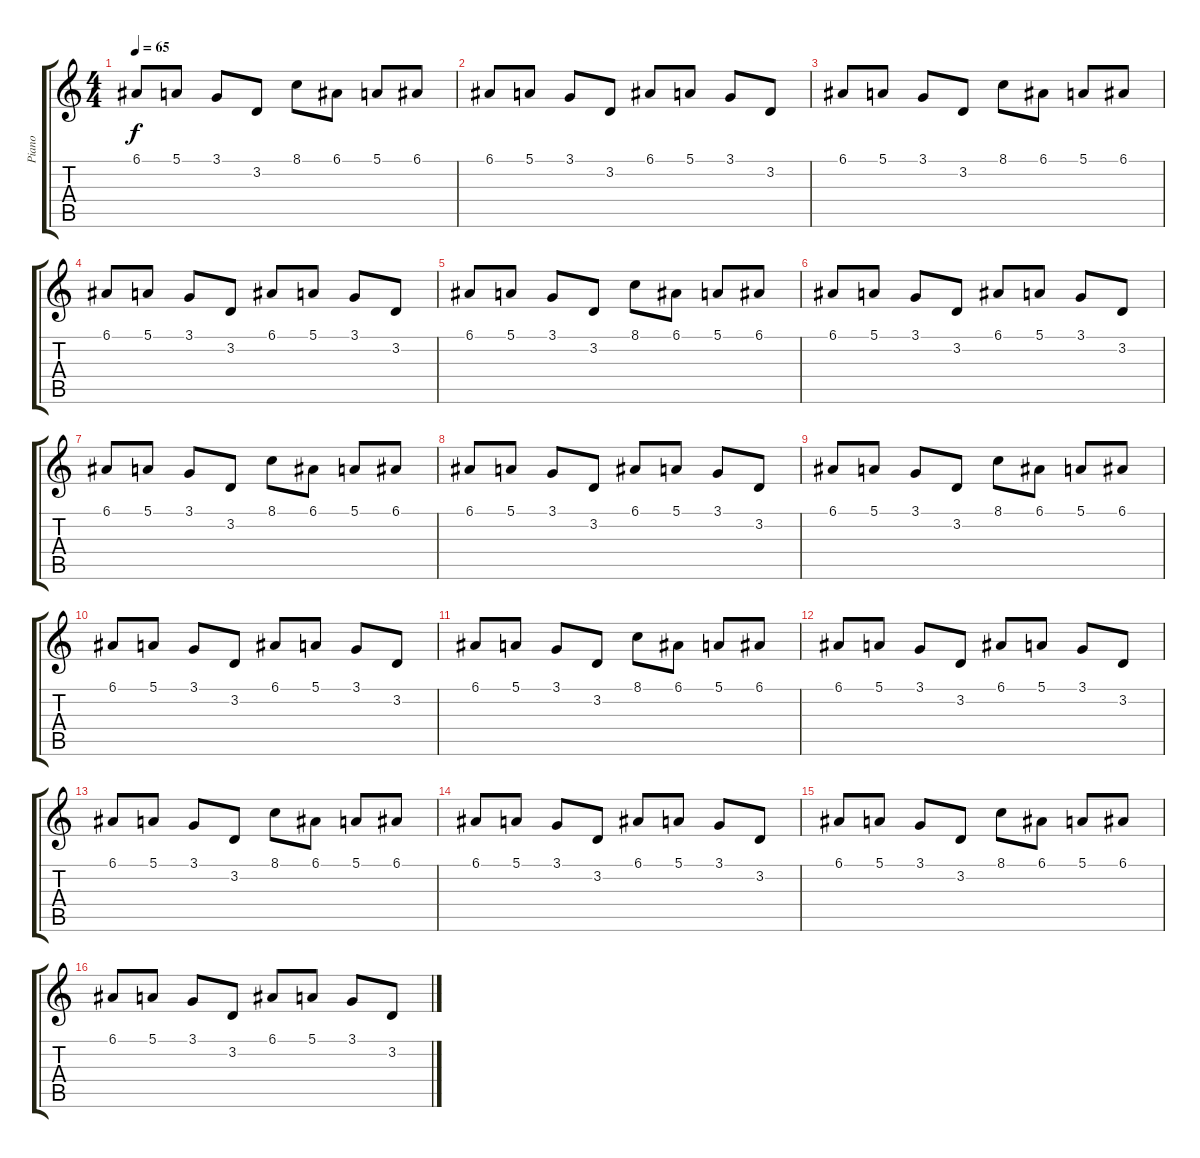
\track ("Piano" "Piano") {instrument brightacousticpiano}
\staff {score tabs}
\tuning (E4 B3 G3 D3 A2 E2) {hide}
\ts (4 4)
\tempo 65
\clef g2
\ks c
6.1.8{dy f} 5.1.8 3.1.8 3.2.8 8.1.8 6.1.8 5.1.8 6.1.8 |
6.1.8 5.1.8 3.1.8 3.2.8 6.1.8 5.1.8 3.1.8 3.2.8 |
6.1.8 5.1.8 3.1.8 3.2.8 8.1.8 6.1.8 5.1.8 6.1.8 |
6.1.8 5.1.8 3.1.8 3.2.8 6.1.8 5.1.8 3.1.8 3.2.8 |
6.1.8 5.1.8 3.1.8 3.2.8 8.1.8 6.1.8 5.1.8 6.1.8 |
6.1.8 5.1.8 3.1.8 3.2.8 6.1.8 5.1.8 3.1.8 3.2.8 |
6.1.8 5.1.8 3.1.8 3.2.8 8.1.8 6.1.8 5.1.8 6.1.8 |
6.1.8 5.1.8 3.1.8 3.2.8 6.1.8 5.1.8 3.1.8 3.2.8 |
6.1.8 5.1.8 3.1.8 3.2.8 8.1.8 6.1.8 5.1.8 6.1.8 |
6.1.8 5.1.8 3.1.8 3.2.8 6.1.8 5.1.8 3.1.8 3.2.8 |
6.1.8 5.1.8 3.1.8 3.2.8 8.1.8 6.1.8 5.1.8 6.1.8 |
6.1.8 5.1.8 3.1.8 3.2.8 6.1.8 5.1.8 3.1.8 3.2.8 |
6.1.8 5.1.8 3.1.8 3.2.8 8.1.8 6.1.8 5.1.8 6.1.8 |
6.1.8 5.1.8 3.1.8 3.2.8 6.1.8 5.1.8 3.1.8 3.2.8 |
6.1.8 5.1.8 3.1.8 3.2.8 8.1.8 6.1.8 5.1.8 6.1.8 |
6.1.8 5.1.8 3.1.8 3.2.8 6.1.8 5.1.8 3.1.8 3.2.8
